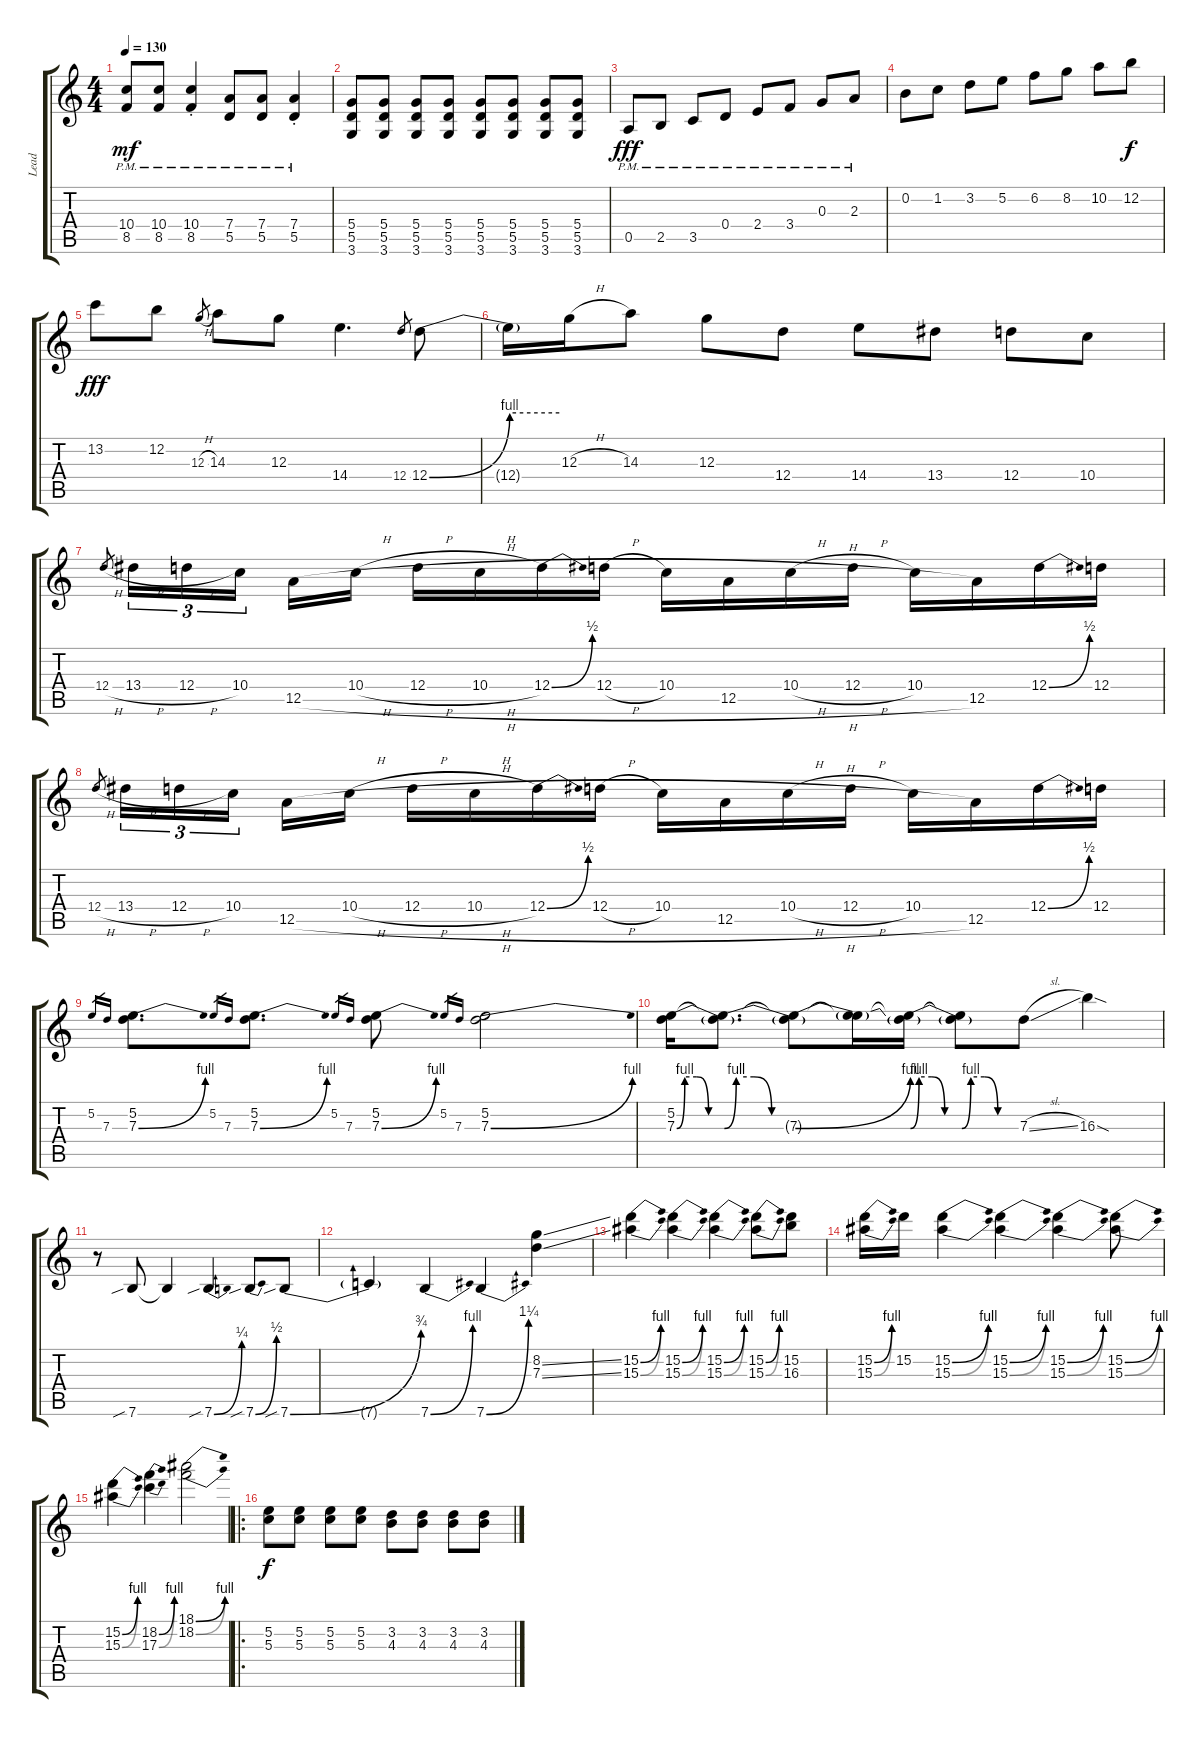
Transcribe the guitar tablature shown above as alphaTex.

\track ("Lead" "Lead") {instrument distortionguitar}
\staff {score tabs}
\tuning (E4 B3 G3 D3 A2 E2) {hide}
\ts (4 4)
\tempo 130
\clef g2
\ks c
(10.4{pm} 8.5{pm}).8{dy mf} (10.4{pm} 8.5{pm}).8 (10.4{pm st} 8.5{pm st}).4 (7.4{pm} 5.5{pm}).8 (7.4{pm} 5.5{pm}).8 (7.4{pm st} 5.5{pm st}).4 |
(5.4 5.5 3.6).8 (5.4 5.5 3.6).8 (5.4 5.5 3.6).8 (5.4 5.5 3.6).8 (5.4 5.5 3.6).8 (5.4 5.5 3.6).8 (5.4 5.5 3.6).8 (5.4 5.5 3.6).8 |
0.5{pm}.8{dy fff balance 8} 2.5{pm}.8 3.5{pm}.8 0.4{pm}.8 2.4{pm}.8 3.4{pm}.8 0.3{pm}.8 2.3{pm}.8 |
0.2.8 1.2.8 3.2.8 5.2.8 6.2.8 8.2.8 10.2.8 12.2.8{dy f} |
13.2.8{dy fff} 12.2.8 12.3{h}.8{gr} 14.3.8 12.3.8 14.4.4{d} 12.4.8{gr} 12.4{be (bend 0 0 60 4)}.8 |
12.4{be (hold 0 4 60 4) t}.16 12.3{h}.16 14.3.8 12.3.8 12.4.8 14.4.8 13.4.8 12.4.8 10.4.8 |
12.4{h}.8{gr} 13.4{h}.16{tu (3 2)} 12.4{h}.16{tu (3 2)} 10.4.16{tu (3 2) beam splitsecondary} 12.5{h}.16 10.4{h}.16 12.4{h}.16 10.4{h}.16 12.4{be (bend 0 0 60 2)}.16 12.4{h}.16 10.4.16 12.5{h}.16 10.4{h}.16 12.4{h}.16 10.4.16 12.5.16 12.4{be (bend 0 0 60 2)}.16 12.4.16 |
12.4{h}.8{gr} 13.4{h}.16{tu (3 2)} 12.4{h}.16{tu (3 2)} 10.4.16{tu (3 2) beam splitsecondary} 12.5{h}.16 10.4{h}.16 12.4{h}.16 10.4{h}.16 12.4{be (bend 0 0 60 2)}.16 12.4{h}.16 10.4.16 12.5{h}.16 10.4{h}.16 12.4{h}.16 10.4.16 12.5.16 12.4{be (bend 0 0 60 2)}.16 12.4.16 |
5.2.16{gr} 7.3.16{gr} (5.2 7.3{be (bend 0 0 60 4)}).8{d} 5.2.16{gr} 7.3.16{gr} (5.2 7.3{be (bend 0 0 60 4)}).8{d} 5.2.16{gr} 7.3.16{gr} (5.2 7.3{be (bend 0 0 60 4)}).8 5.2.16{gr} 7.3.16{gr} (5.2 7.3{be (bend 0 0 60 4)}).2 |
(5.2 7.3{be (custom 0 0 10 4 25 4 40 0 60 0)}).16 (5.2{t} 7.3{be (custom 0 0 10 4 25 4 40 0 60 0) t}).8{d} (5.2{t} 7.3{be (bend 0 0 60 4) t}).8 (5.2{t} 7.3{t}).16 (5.2{t} 7.3{be (custom 0 0 10 4 25 4 40 0 60 0) t}).16 (5.2{t} 7.3{be (custom 0 0 10 4 25 4 40 0 60 0) t}).8 7.3{sl}.8 16.3{sod}.4 |
r.8 7.6{sib}.8 7.6{t}.4 7.6{be (bend 0 0 60 1) sib}.4 7.6{be (bend 0 0 60 2) sib}.8 7.6{be (bend 0 0 60 3) sib}.8 |
7.6{t}.4 7.6{be (bend 0 0 60 4)}.4 7.6{be (bend 0 0 60 5)}.4 (8.2{ss} 7.3{ss}).4 |
(15.2{be (bend 0 0 60 4)} 15.3{be (bend 0 0 60 4)}).4 (15.2{be (bend 0 0 60 4)} 15.3{be (bend 0 0 60 4)}).4 (15.2{be (bend 0 0 60 4)} 15.3{be (bend 0 0 60 4)}).4 (15.2{be (bend 0 0 60 4)} 15.3{be (bend 0 0 60 4)}).8 (15.2 16.3).8 |
(15.2{be (bend 0 0 60 4)} 15.3{be (bend 0 0 60 4)}).16 15.2.16 (15.2{be (bend 0 0 60 4)} 15.3{be (bend 0 0 60 4)}).4 (15.2{be (bend 0 0 60 4)} 15.3{be (bend 0 0 60 4)}).4 (15.2{be (bend 0 0 60 4)} 15.3{be (bend 0 0 60 4)}).4 (15.2{be (bend 0 0 60 4)} 15.3{be (bend 0 0 60 4)}).8 |
(15.2{be (bend 0 0 60 4)} 15.3{be (bend 0 0 60 4)}).4 (18.2{be (bend 0 0 60 4)} 17.3{be (bend 0 0 60 4)}).4 (18.1{be (bend 0 0 60 4)} 18.2{be (bend 0 0 60 4)}).2 |
\ro
(5.2 5.3).8{dy f balance 16} (5.2 5.3).8 (5.2 5.3).8 (5.2 5.3).8 (3.2 4.3).8 (3.2 4.3).8 (3.2 4.3).8 (3.2 4.3).8
